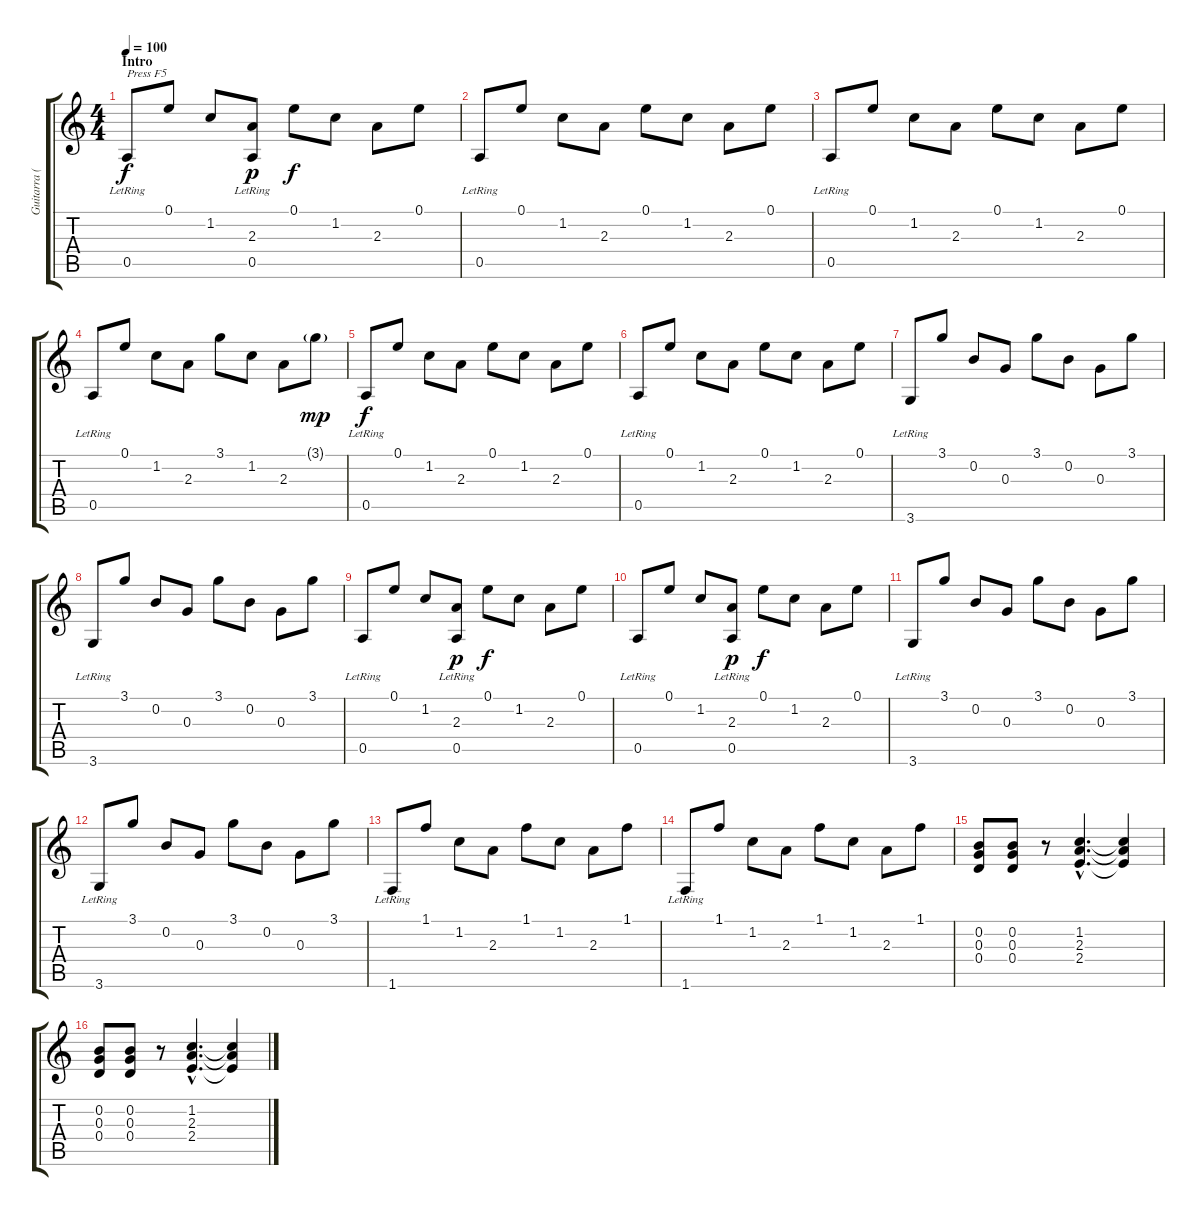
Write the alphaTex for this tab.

\track ("Guitarra (Ritmica)" "Guitarra (") {instrument acousticguitarsteel}
\staff {score tabs}
\tuning (E4 B3 G3 D3 A2 E2) {hide}
\ts (4 4)
\section ("" "Intro")
\tempo 100
\clef g2
\ks c
0.5{lr}.8{txt "Press F5" dy f instrument acousticguitarsteel} 0.1.8 1.2.8 (2.3 0.5{lr}).8{dy p} 0.1.8{dy f} 1.2.8 2.3.8 0.1.8 |
0.5{lr}.8 0.1.8 1.2.8 2.3.8 0.1.8 1.2.8 2.3.8 0.1.8 |
0.5{lr}.8 0.1.8 1.2.8 2.3.8 0.1.8 1.2.8 2.3.8 0.1.8 |
0.5{lr}.8 0.1.8 1.2.8 2.3.8 3.1.8 1.2.8 2.3.8 3.1{g}.8{dy mp} |
0.5{lr}.8{dy f} 0.1.8 1.2.8 2.3.8 0.1.8 1.2.8 2.3.8 0.1.8 |
0.5{lr}.8 0.1.8 1.2.8 2.3.8 0.1.8 1.2.8 2.3.8 0.1.8 |
3.6{lr}.8 3.1.8 0.2.8 0.3.8 3.1.8 0.2.8 0.3.8 3.1.8 |
3.6{lr}.8 3.1.8 0.2.8 0.3.8 3.1.8 0.2.8 0.3.8 3.1.8 |
0.5{lr}.8 0.1.8 1.2.8 (2.3 0.5{lr}).8{dy p} 0.1.8{dy f} 1.2.8 2.3.8 0.1.8 |
0.5{lr}.8 0.1.8 1.2.8 (2.3 0.5{lr}).8{dy p} 0.1.8{dy f} 1.2.8 2.3.8 0.1.8 |
3.6{lr}.8 3.1.8 0.2.8 0.3.8 3.1.8 0.2.8 0.3.8 3.1.8 |
3.6{lr}.8 3.1.8 0.2.8 0.3.8 3.1.8 0.2.8 0.3.8 3.1.8 |
1.6{lr}.8 1.1.8 1.2.8 2.3.8 1.1.8 1.2.8 2.3.8 1.1.8 |
1.6{lr}.8 1.1.8 1.2.8 2.3.8 1.1.8 1.2.8 2.3.8 1.1.8 |
(0.2 0.3 0.4).8 (0.2 0.3 0.4).8 r.8 (1.2{hac} 2.3{hac} 2.4{hac}).4{d} (1.2{t} 2.3{t} 2.4{t}).4 |
(0.2 0.3 0.4).8 (0.2 0.3 0.4).8 r.8 (1.2{hac} 2.3{hac} 2.4{hac}).4{d} (1.2{t} 2.3{t} 2.4{t}).4
